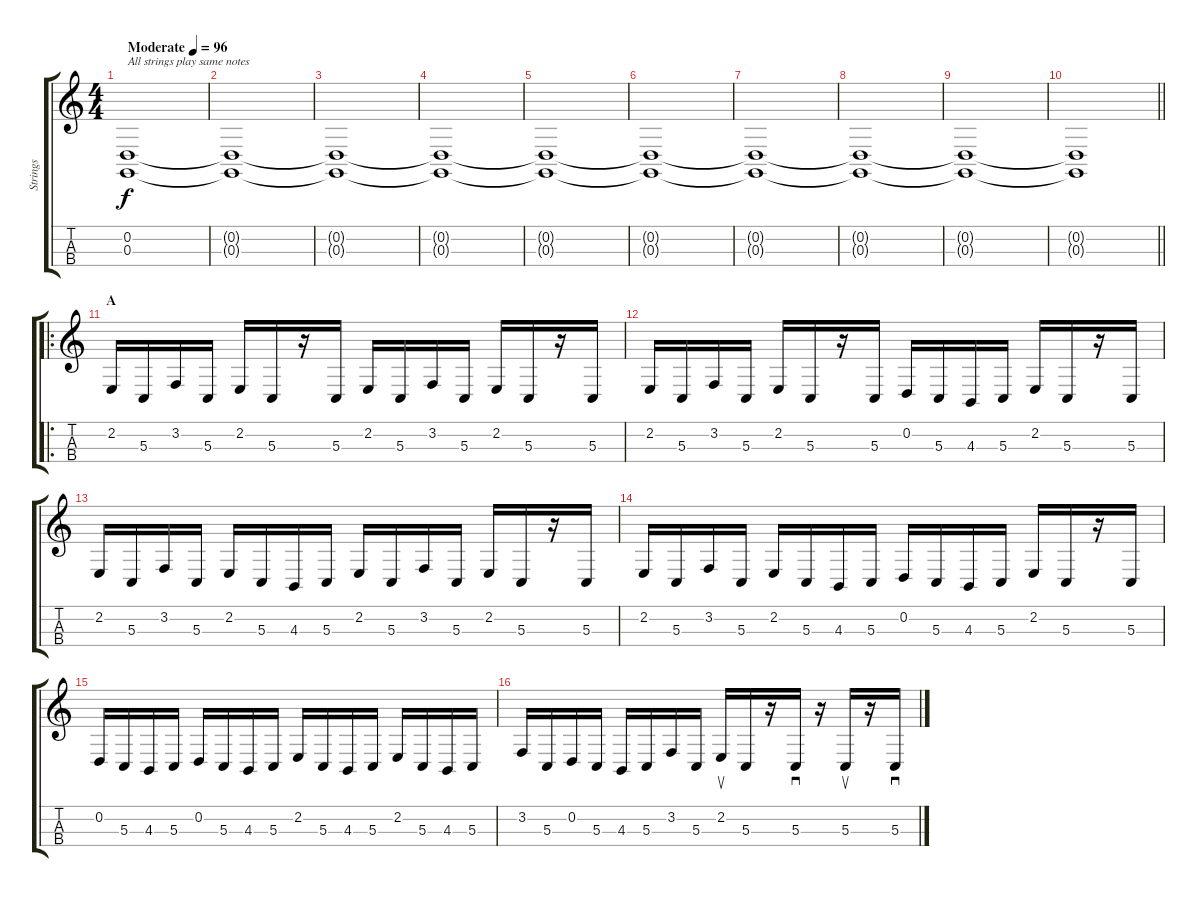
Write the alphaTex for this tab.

\track ("Strings" "Strings") {instrument cello}
\staff {score tabs}
\tuning (A3 D3 G2 C2) {hide}
\ts (4 4)
\tempo (96 "Moderate")
\clef g2
\ks c
(0.2 0.3).1{txt "All strings play same notes" dy f volume 4 instrument cello} |
(0.2{t} 0.3{t}).1 |
(0.2{t} 0.3{t}).1 |
(0.2{t} 0.3{t}).1 |
(0.2{t} 0.3{t}).1{volume 13} |
(0.2{t} 0.3{t}).1 |
(0.2{t} 0.3{t}).1 |
(0.2{t} 0.3{t}).1 |
(0.2{t} 0.3{t}).1 |
\barLineRight lightlight
(0.2{t} 0.3{t}).1 |
\ro
\section ("" "A")
2.2.16 5.3.16 3.2.16 5.3.16 2.2.16 5.3.16 r.16 5.3.16 2.2.16 5.3.16 3.2.16 5.3.16 2.2.16 5.3.16 r.16 5.3.16 |
2.2.16 5.3.16 3.2.16 5.3.16 2.2.16 5.3.16 r.16 5.3.16 0.2.16 5.3.16 4.3.16 5.3.16 2.2.16 5.3.16 r.16 5.3.16 |
2.2.16 5.3.16 3.2.16 5.3.16 2.2.16 5.3.16 4.3.16 5.3.16 2.2.16 5.3.16 3.2.16 5.3.16 2.2.16 5.3.16 r.16 5.3.16 |
2.2.16 5.3.16 3.2.16 5.3.16 2.2.16 5.3.16 4.3.16 5.3.16 0.2.16 5.3.16 4.3.16 5.3.16 2.2.16 5.3.16 r.16 5.3.16 |
0.2.16 5.3.16 4.3.16 5.3.16 0.2.16 5.3.16 4.3.16 5.3.16 2.2.16 5.3.16 4.3.16 5.3.16 2.2.16 5.3.16 4.3.16 5.3.16 |
3.2.16 5.3.16 0.2.16 5.3.16 4.3.16 5.3.16 3.2.16 5.3.16 2.2.16{su} 5.3.16 r.16 5.3.16{sd} r.16 5.3.16{su} r.16 5.3.16{sd}
